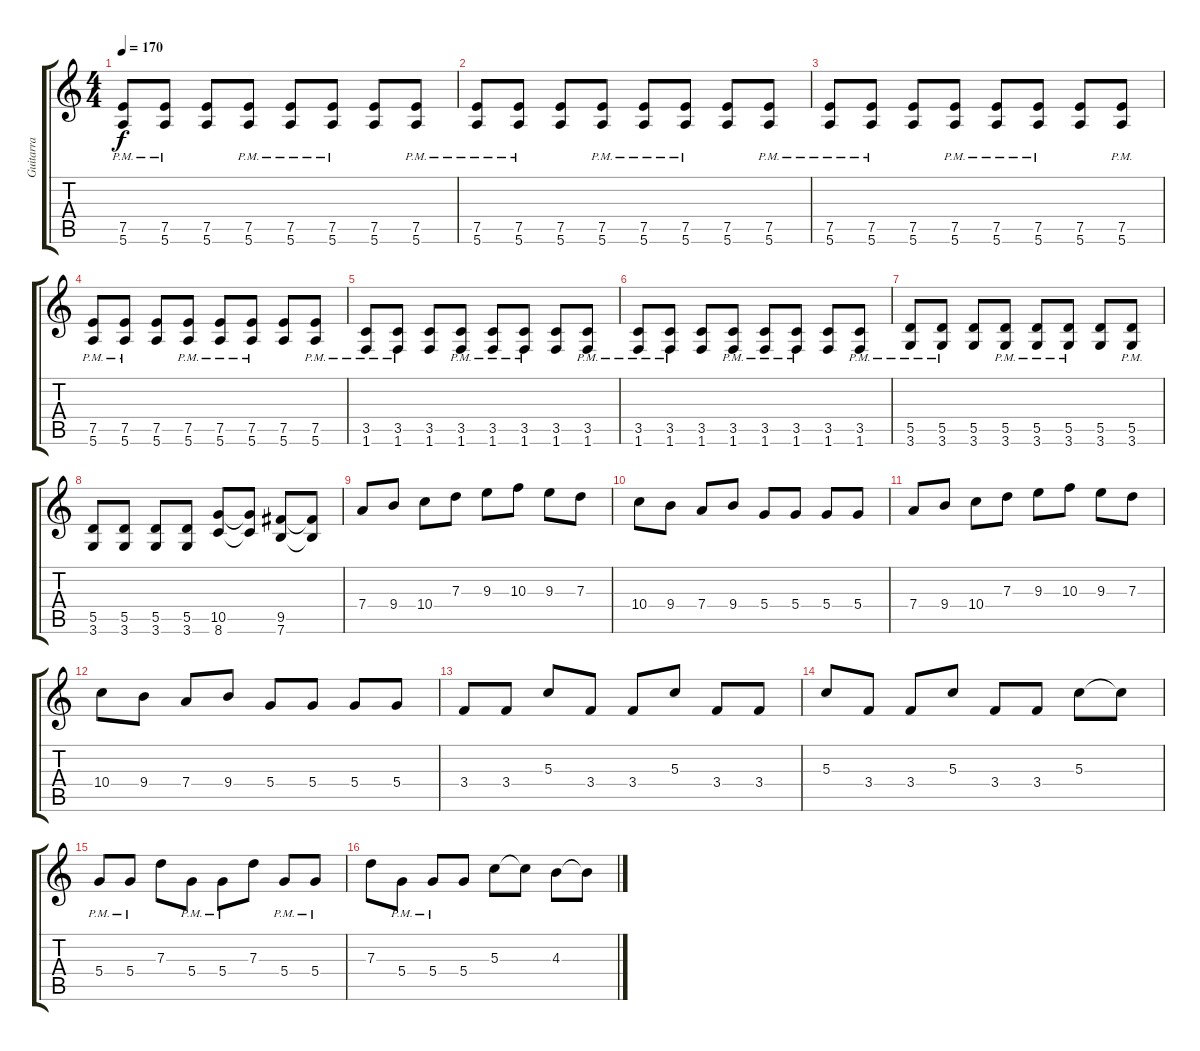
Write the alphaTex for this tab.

\track ("Guitarra" "Guitarra") {instrument overdrivenguitar}
\staff {score tabs}
\tuning (E4 B3 G3 D3 A2 E2) {hide}
\ts (4 4)
\tempo 170
\clef g2
\ks c
(7.5{pm} 5.6{pm}).8{dy f} (7.5{pm} 5.6{pm}).8 (7.5 5.6).8 (7.5{pm} 5.6{pm}).8 (7.5{pm} 5.6{pm}).8 (7.5{pm} 5.6{pm}).8 (7.5 5.6).8 (7.5{pm} 5.6{pm}).8 |
(7.5{pm} 5.6{pm}).8 (7.5{pm} 5.6{pm}).8 (7.5 5.6).8 (7.5{pm} 5.6{pm}).8 (7.5{pm} 5.6{pm}).8 (7.5{pm} 5.6{pm}).8 (7.5 5.6).8 (7.5{pm} 5.6{pm}).8 |
(7.5{pm} 5.6{pm}).8 (7.5{pm} 5.6{pm}).8 (7.5 5.6).8 (7.5{pm} 5.6{pm}).8 (7.5{pm} 5.6{pm}).8 (7.5{pm} 5.6{pm}).8 (7.5 5.6).8 (7.5{pm} 5.6{pm}).8 |
(7.5{pm} 5.6{pm}).8 (7.5{pm} 5.6{pm}).8 (7.5 5.6).8 (7.5{pm} 5.6{pm}).8 (7.5{pm} 5.6{pm}).8 (7.5{pm} 5.6{pm}).8 (7.5 5.6).8 (7.5{pm} 5.6{pm}).8 |
(3.5{pm} 1.6{pm}).8 (3.5{pm} 1.6{pm}).8 (3.5 1.6).8 (3.5{pm} 1.6{pm}).8 (3.5{pm} 1.6{pm}).8 (3.5{pm} 1.6{pm}).8 (3.5 1.6).8 (3.5{pm} 1.6{pm}).8 |
(3.5{pm} 1.6{pm}).8 (3.5{pm} 1.6{pm}).8 (3.5 1.6).8 (3.5{pm} 1.6{pm}).8 (3.5{pm} 1.6{pm}).8 (3.5{pm} 1.6{pm}).8 (3.5 1.6).8 (3.5{pm} 1.6{pm}).8 |
(5.5{pm} 3.6{pm}).8 (5.5{pm} 3.6{pm}).8 (5.5 3.6).8 (5.5{pm} 3.6{pm}).8 (5.5{pm} 3.6{pm}).8 (5.5{pm} 3.6{pm}).8 (5.5 3.6).8 (5.5{pm} 3.6{pm}).8 |
(5.5 3.6).8 (5.5 3.6).8 (5.5 3.6).8 (5.5 3.6).8 (10.5 8.6).8 (10.5{t} 8.6{t}).8 (9.5 7.6).8 (9.5{t} 7.6{t}).8 |
7.4.8 9.4.8 10.4.8 7.3.8 9.3.8 10.3.8 9.3.8 7.3.8 |
10.4.8 9.4.8 7.4.8 9.4.8 5.4.8 5.4.8 5.4.8 5.4.8 |
7.4.8 9.4.8 10.4.8 7.3.8 9.3.8 10.3.8 9.3.8 7.3.8 |
10.4.8 9.4.8 7.4.8 9.4.8 5.4.8 5.4.8 5.4.8 5.4.8 |
3.4.8 3.4.8 5.3.8 3.4.8 3.4.8 5.3.8 3.4.8 3.4.8 |
5.3.8 3.4.8 3.4.8 5.3.8 3.4.8 3.4.8 5.3.8 5.3{t}.8 |
5.4{pm}.8 5.4{pm}.8 7.3.8 5.4{pm}.8 5.4{pm}.8 7.3.8 5.4{pm}.8 5.4{pm}.8 |
7.3.8 5.4{pm}.8 5.4{pm}.8 5.4.8 5.3.8 5.3{t}.8 4.3.8 4.3{t}.8
